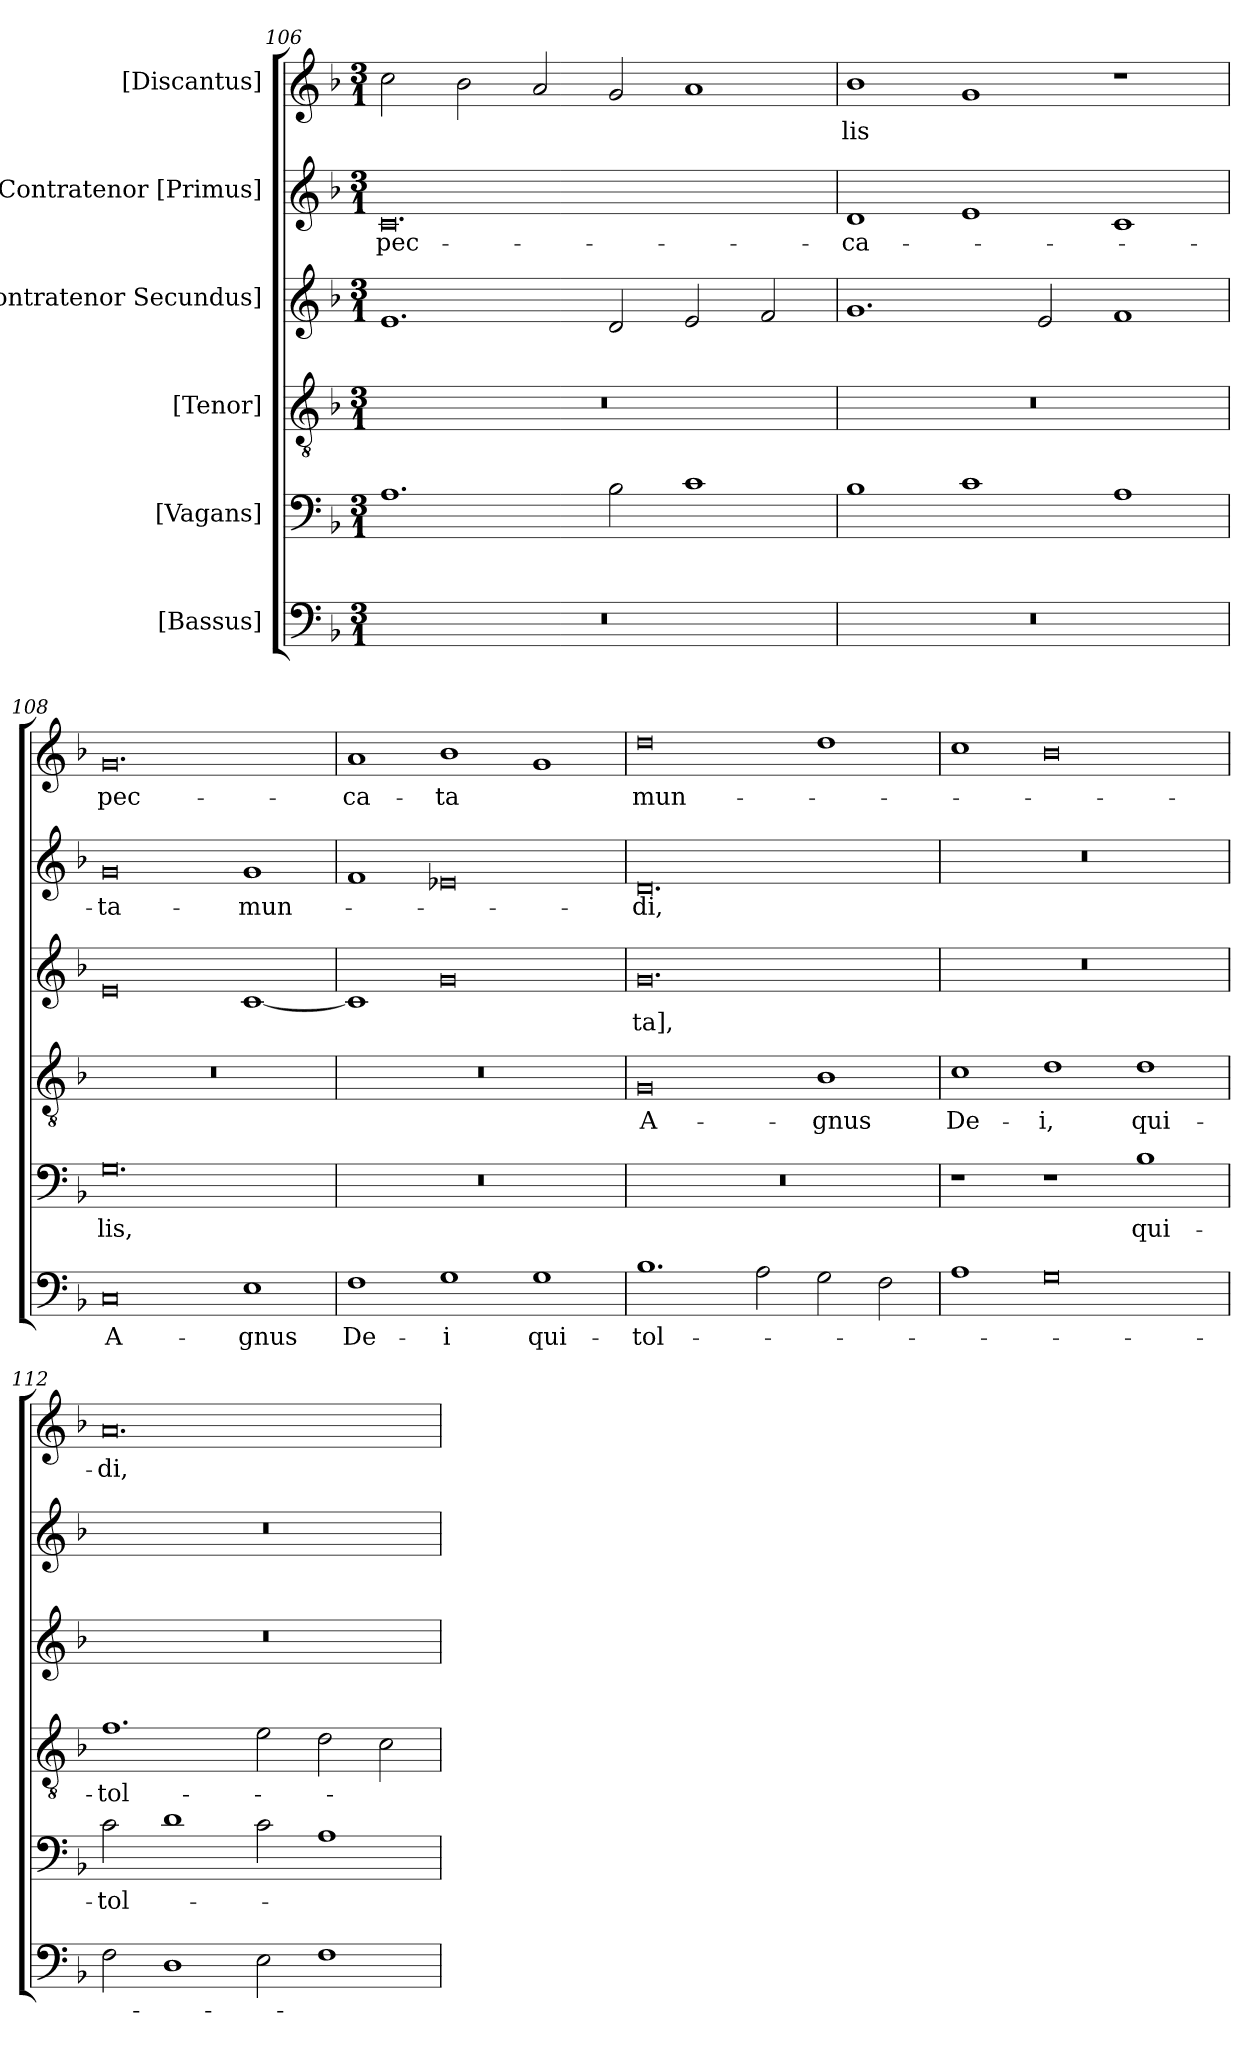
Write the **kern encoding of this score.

**kern	**text	**kern	**text	**kern	**text	**kern	**text	**kern	**text	**kern	**text
*part6	*part6	*part5	*part5	*part4	*part4	*part3	*part3	*part2	*part2	*part1	*part1
*staff6	*staff6	*staff5	*staff5	*staff4	*staff4	*staff3	*staff3	*staff2	*staff2	*staff1	*staff1
*I"[Bassus]	*	*I"[Vagans]	*	*I"[Tenor]	*	*I"[Contratenor Secundus]	*	*I"Contratenor [Primus]	*	*I"[Discantus]	*
*clefF4	*	*clefF4	*	*clefGv2	*	*clefG2	*	*clefG2	*	*clefG2	*
*k[b-]	*	*k[b-]	*	*k[b-]	*	*k[b-]	*	*k[b-]	*	*k[b-]	*
*M3/1	*	*M3/1	*	*M3/1	*	*M3/1	*	*M3/1	*	*M3/1	*
=106	=106	=106	=106	=106	=106	=106	=106	=106	=106	=106	=106
!LO:N:vis=0	!	!	!	!LO:N:vis=0	!	!	!	!	!	!	!
0.r	.	1.A\	.	0.r	.	1.e/	.	0.c/	pec-	2cc\	.
.	.	.	.	.	.	.	.	.	.	2b-\	.
.	.	.	.	.	.	.	.	.	.	2a/	.
.	.	2B-\	.	.	.	2d/	.	.	.	2g/	.
.	.	1c\	.	.	.	2e/	.	.	.	1a/	.
.	.	.	.	.	.	2f/	.	.	.	.	.
=107	=107	=107	=107	=107	=107	=107	=107	=107	=107	=107	=107
!LO:N:vis=0	!	!	!	!LO:N:vis=0	!	!	!	!	!	!	!
0.r	.	1B-\	.	0.r	.	1.g/	.	1d/	-ca-	1b-\	-lis
.	.	1c\	.	.	.	.	.	1e/	.	1g/	.
.	.	.	.	.	.	2e/	.	.	.	.	.
.	.	1A\	.	.	.	1f/	.	1c/	.	1r	.
=108	=108	=108	=108	=108	=108	=108	=108	=108	=108	=108	=108
!	!	!	!	!LO:N:vis=0	!	!	!	!	!	!	!
0C/	A-	0.G\	-lis,	0.r	.	0e/	.	0g/	ta-	0.g/	pec-
1E\	-gnus	.	.	.	.	[1c/	.	1g/	mun-	.	.
=109	=109	=109	=109	=109	=109	=109	=109	=109	=109	=109	=109
!	!	!LO:N:vis=0	!	!LO:N:vis=0	!	!	!	!	!	!	!
1F\	De-	0.r	.	0.r	.	1c/]	.	1f/	.	1a/	-ca-
1G\	-i	.	.	.	.	0g/	.	0e-X/	.	1b-\	-ta
1G\	qui-	.	.	.	.	.	.	.	.	1g/	.
=110	=110	=110	=110	=110	=110	=110	=110	=110	=110	=110	=110
!	!	!LO:N:vis=0	!	!	!	!	!	!	!	!	!
1.B-\	tol-	0.r	.	0G/	A-	0.g/	-ta],	0.d/	-di,	0dd\	mun-
2A\	.	.	.	.	.	.	.	.	.	.	.
2G\	.	.	.	1B-\	-gnus	.	.	.	.	1dd\	.
2F\	.	.	.	.	.	.	.	.	.	.	.
=111	=111	=111	=111	=111	=111	=111	=111	=111	=111	=111	=111
!	!	!	!	!	!	!LO:N:vis=0	!	!LO:N:vis=0	!	!	!
1A\	.	1r	.	1c\	De-	0.r	.	0.r	.	1cc\	.
0G\	.	1r	.	1d\	-i,	.	.	.	.	0b-\	.
.	.	1B-\	qui-	1d\	qui-	.	.	.	.	.	.
=112	=112	=112	=112	=112	=112	=112	=112	=112	=112	=112	=112
!	!	!	!	!	!	!LO:N:vis=0	!	!LO:N:vis=0	!	!	!
2F\	.	2c\	tol-	1.f\	tol-	0.r	.	0.r	.	0.a/	-di,
1D\	.	1d\	.	.	.	.	.	.	.	.	.
2E\	.	2c\	.	2e\	.	.	.	.	.	.	.
1F\	.	1A\	.	2d\	.	.	.	.	.	.	.
.	.	.	.	2c\	.	.	.	.	.	.	.
=	=	=	=	=	=	=	=	=	=	=	=
*-	*-	*-	*-	*-	*-	*-	*-	*-	*-	*-	*-
